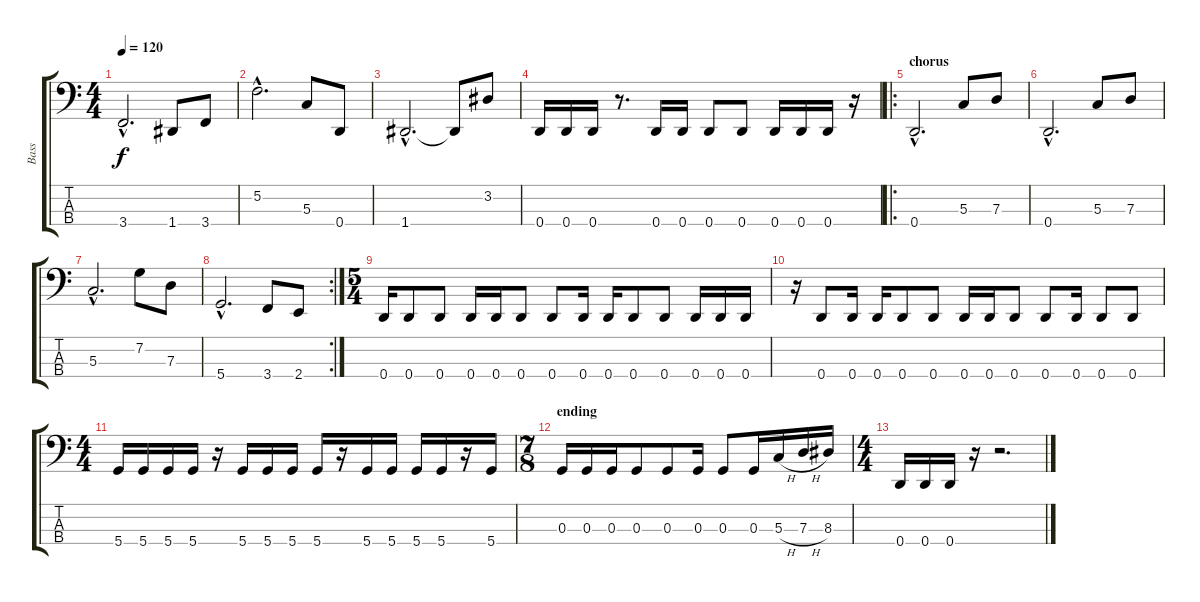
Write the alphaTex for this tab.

\track ("Bass" "Bass") {instrument electricbassfinger}
\staff {score tabs}
\tuning (F2 C2 G1 D1) {hide}
\ts (4 4)
\tempo 120
\clef f4
\ks c
3.4{hac}.2{d dy f} 1.4.8 3.4.8 |
5.2{hac}.2{d} 5.3.8 0.4.8 |
1.4{hac}.2{d} 1.4{t}.8 3.2.8 |
0.4.16 0.4.16 0.4.16 r.8{d} 0.4.16 0.4.16 0.4.8 0.4.8 0.4.16 0.4.16 0.4.16 r.16 |
\ro
\section ("" "chorus")
0.4{hac}.2{d} 5.3.8 7.3.8 |
0.4{hac}.2{d} 5.3.8 7.3.8 |
5.3{hac}.2{d} 7.2.8 7.3.8 |
\rc 2
5.4{hac}.2{d} 3.4.8 2.4.8 |
\ts (5 4)
0.4.16 0.4.8 0.4.8 0.4.16 0.4.16 0.4.8 0.4.8 0.4.16 0.4.16 0.4.8 0.4.8 0.4.16 0.4.16 0.4.16 |
r.16 0.4.8 0.4.16 0.4.16 0.4.8 0.4.8 0.4.16 0.4.16 0.4.8 0.4.8 0.4.16 0.4.8 0.4.8 |
\ts (4 4)
5.4.16 5.4.16 5.4.16 5.4.16 r.16 5.4.16 5.4.16 5.4.16 5.4.16 r.16 5.4.16 5.4.16 5.4.16 5.4.16 r.16 5.4.16 |
\ts (7 8)
\section ("" "ending")
0.3.16 0.3.16 0.3.16 0.3.8 0.3.8 0.3.16 0.3.8 0.3.16 5.3{h}.16 7.3{h}.16 8.3.16 |
\ts (4 4)
0.4.16 0.4.16 0.4.16 r.16 r.2{d}
